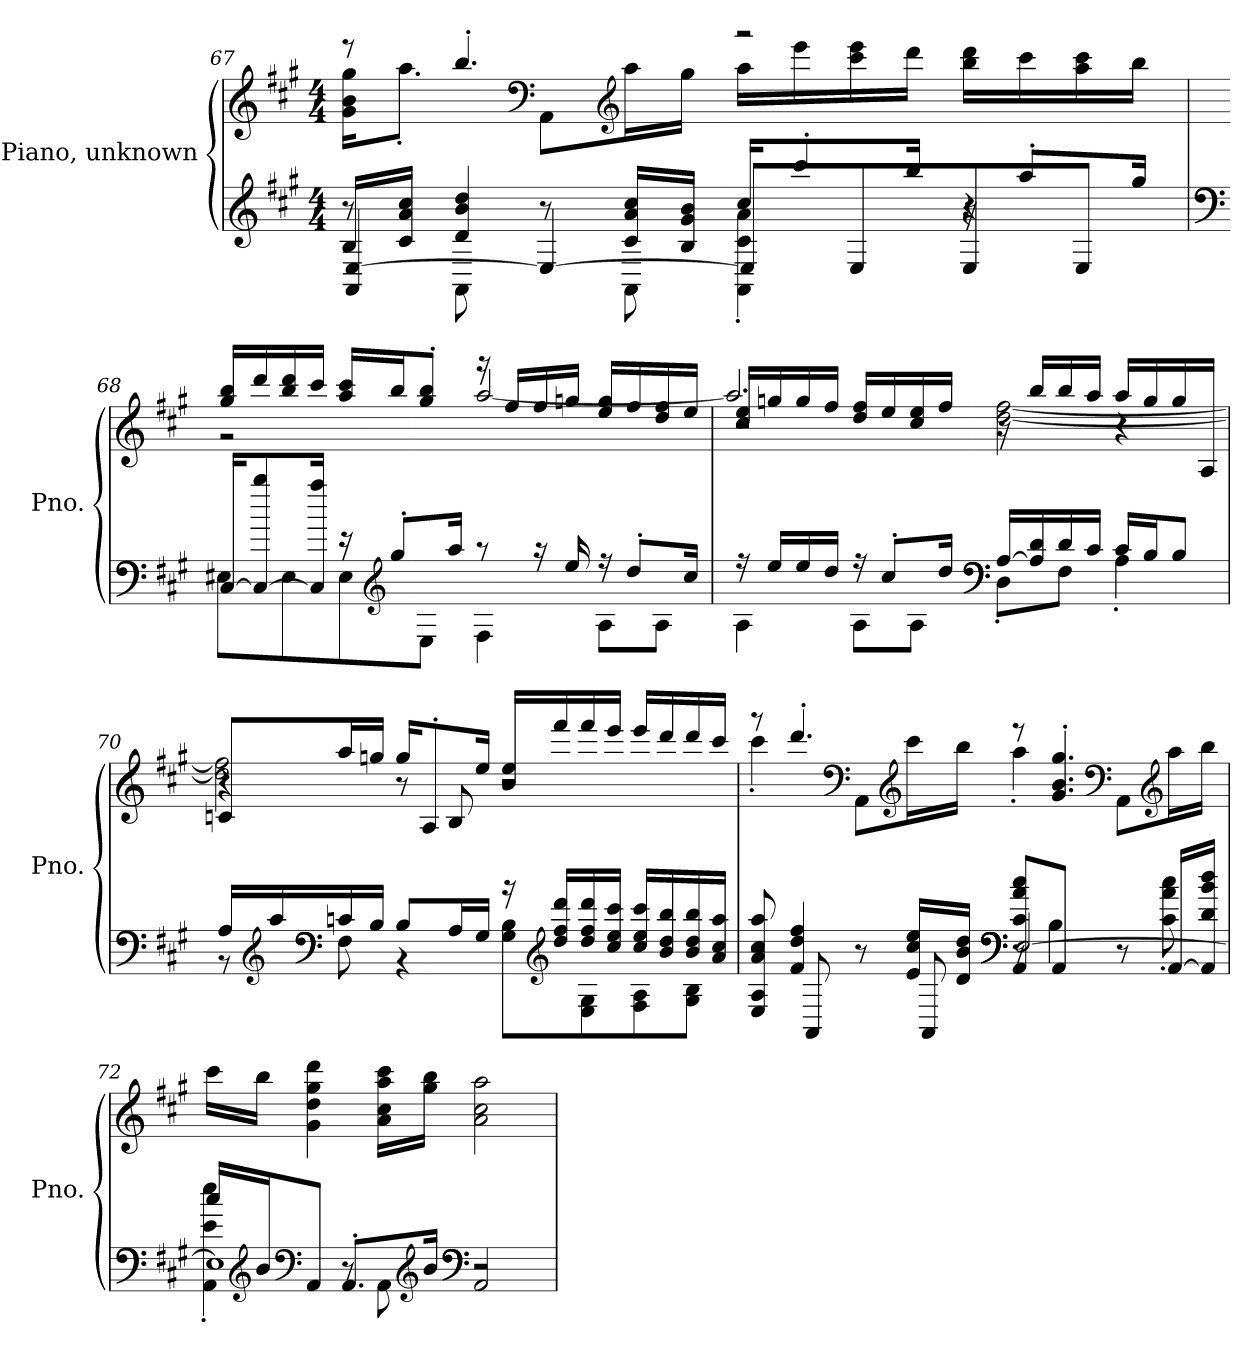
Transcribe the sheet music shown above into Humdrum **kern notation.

**kern	**kern
*part1	*part1
*staff2	*staff1
*I"Piano, unknown	*
*I'Pno.	*
!!LO:LB:g=z
*clefG2	*clefG2
*k[f#c#g#]	*k[f#c#g#]
*M4/4	*M4/4
=67	=67
*^	*^
*	*^	*	*
16B/LL	8r	4AA/ [4E/	8r	16g#\ 16b\ 16gg#\KL
16c#/ 16a/ 16cc#/JJ	.	.	.	8.aa'\J
4d/ 4b/ 4dd/	8AA\	.	4.bb'/	.
*	*	*	*clefF4	*
.	8r	4E/_	.	8AA\L
*	*	*	*clefG2	*
16c#/ 16a/ 16cc#/LL	8AA\	.	.	16aa\L
16B/ 16g#/ 16b/JJ	.	.	.	16gg#\JJ
16cc#/KL	4AA\' 4c#\' 4a\'	8E/L]	2r	16aa\LL
8ccc#'/	.	.	.	16eee\
.	.	8E/	.	16ccc#\ 16eee\
16bb/Jk	.	.	.	16ddd\JJ
16r	4r	8E/	.	16bb\ 16ddd\LL
8aa'/L	.	.	.	16ccc#\
.	.	8E/J	.	16aa\ 16ccc#\
16gg#/Jk	.	.	.	16bb\JJ
*v	*v	*v	*	*
!!LO:LB:g=z	!!
=68	=68	=68
*clefF4	*	*
*^	*	*
[16C#/KL	8E#X\L	16gg#/ 16bb/LL	2r
8C#/_ 8bb/	.	16ddd/	.
.	8E#\	16bb/ 16ddd/	.
16C#/] 16aa/Jk	.	16ccc#/JJ	.
16r	8E#\	16aa/ 16ccc#/LL	.
*clefG2	*	*	*
8gg#'/L	.	16bb/J	.
.	8E#\J	8gg#/' 8bb/'J	.
16aa/Jk	.	.	.
8r	4F#\	16r	[2aa/
.	.	16ff#/LL	.
16r	.	16ff#/	.
16ee/	.	16ggn/JJ	.
16r	8A\L	16ee/ 16gg/LL	.
8dd'/L	.	16ff#/	.
.	8A\J	16dd/ 16ff#/	.
16cc#/Jk	.	16ee/JJ	.
=69	=69	=69	=69
*	*	*	*^
16r	4A\	16cc#/ 16ee/LL	2r	2.aa/]
16ee/LL	.	16ggn/	.	.
16ee/	.	16gg/	.	.
16dd/JJ	.	16ff#/JJ	.	.
16r	8A\L	16dd/ 16ff#/LL	.	.
8cc#'/L	.	16ee/	.	.
.	8A\J	16cc#/ 16ee/	.	.
16dd/Jk	.	16ff#/JJ	.	.
*clefF4	*	*	*	*
[16A/LL	8D'\L	16r	[2dd\ [2ff#\	.
16A/] 16d/	.	16bb/LL	.	.
16d/	8F#\J	16bb/	.	.
16c#/JJ	.	16aa/JJ	.	.
16c#/LL	4A'\	16aa/LL	.	4r
16B/J	.	16gg/	.	.
8B/J	.	16gg/	.	.
.	.	16A/JJ	.	.
!!LO:PB:g=z	!!	!!
=70	=70	=70	=70	=70
16A/LL	8r	8cn/L	2dd\] 2ff#\]	4r
*clefG2	*	*	*	*
16aa/	.	.	.	.
*clefF4	*	*	*	*
16cn/	8F#\	16aa/L	.	.
16B/JJ	.	16ggn/JJ	.	.
8B/L	4r	16gg/KL	.	8r
.	.	8A'/	.	.
16A/L	.	.	.	8B/
16G#/JJ	.	16ee/Jk	.	.
16r	8G#\ 8B\L	16b/ 16ee/LL	2r	2r
*clefG2	*	*	*	*
16dd/ 16ff#/ 16ddd/LL	.	16fff#/	.	.
16dd/ 16ff#/ 16ddd/	8E\ 8G#\	16fff#/	.	.
16cc#/ 16ee/ 16ccc#/JJ	.	16eee/JJ	.	.
16cc#/ 16ee/ 16ccc#/LL	8F#\ 8A\	16eee/LL	.	.
16b/ 16dd/ 16bb/	.	16ddd/	.	.
16b/ 16dd/ 16bb/	8G#\ 8B\J	16ddd/	.	.
16a/ 16cc#/ 16aa/JJ	.	16ccc#/JJ	.	.
*	*	*	*v	*v
!!LO:LB:g=z
=71	=71	=71	=71
*	*^	*	*
8E/ 8A/ 8a/ 8cc#/ 8aa/	2r	8r	8r	4ccc#'\
4f#/ 4dd/ 4ff#/	.	8AA/	4.ddd'/	.
*	*	*	*clefF4	*
.	.	8r	.	8AA\L
*	*	*	*clefG2	*
16e/ 16cc#/ 16ee/LL	.	8AA/	.	16ccc#\L
16d/ 16b/ 16dd/JJ	.	.	.	16bb\JJ
*clefF4	*	*	*	*
8AA/ 8c#/ 8a/ 8cc#/L	8r	[2E/	8r	4aa'\
8AA/J	4B\	.	4.g#/' 4.b/' 4.gg#/'	.
*	*	*	*clefF4	*
8r	.	.	.	8AA\L
*	*	*	*clefG2	*
[16AA/LL	8c#\' 8a\' 8cc#\'	.	.	16aa\L
16AA/] 16d/ 16b/ 16dd/JJ	.	.	.	16bb\JJ
*	*	*	*v	*v
=72	=72	=72	=72
16cc#/LL	4AA\' 4e\' 4ee\'	1E]	16ccc#\LL
*clefG2	*	*	*
16b/J	.	.	16bb\JJ
*clefF4	*	*	*
8AA/J	.	.	4g#\ 4dd\ 4gg#\ 4ddd\
8.AA'/L	8r	.	.
.	8AA\	.	16a\ 16cc#\ 16aa\ 16ccc#\LL
*clefG2	*	*	*
16b/Jk	.	.	16gg#\ 16bb\JJ
*clefF4	*	*	*
2AA/	2r	.	2a\ 2cc#\ 2aa\
*v	*v	*v	*
=	=
*-	*-
